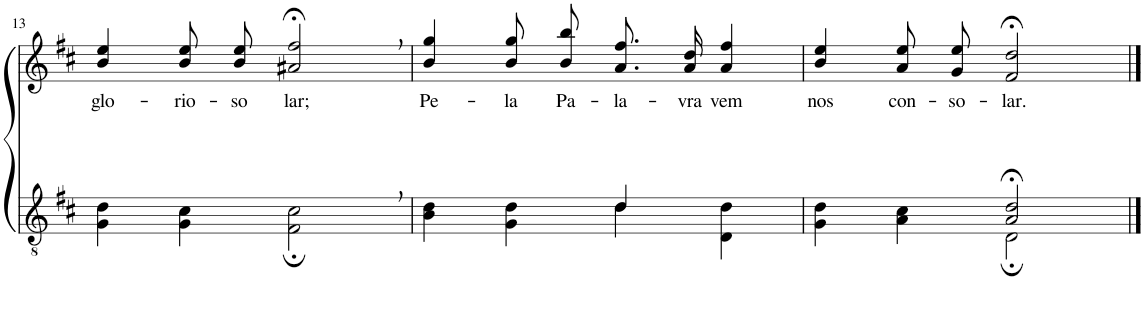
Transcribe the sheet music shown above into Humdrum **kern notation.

**kern	**kern	**text
*part2	*part1	*part1
*staff2	*staff1	*staff1
*I"Parte III e IV	*I"Parte I e II	*
!!LO:PB:g=z
*clefGv2	*clefG2	*
*Trd4c7	*Trd4c7	*
*k[f#c#]	*k[f#c#]	*
*M4/4	*M4/4	*
=13	=13	=13
!	!	!LO:LY:b
4G\ 4d\	4b/ 4ee/	glo-
!	!	!LO:LY:b
4G\ 4c#\	8b\ 8ee\L	-rio-
!	!	!LO:LY:b
.	8b\ 8ee\J	-so
!	!	!LO:LY:b
2F#\;, 2c#\;,	2a#X/;<, 2ff#/;<,	lar;
=14	=14	=14
*^	*	*
!	!	!	!LO:LY:b
2ryy	4B\ 4d\	4b/ 4gg/	Pe-
!	!	!	!LO:LY:b
.	4G\ 4d\	8b\ 8gg\L	-la
!	!	!	!LO:LY:b
.	.	8b\ 8bb\J	Pa-
!	!	!	!LO:LY:b
4d/	4d\	8.a\ 8.ff#\L	-la-
!	!	!	!LO:LY:b
.	.	16a\ 16dd\Jk	-vra
!	!	!	!LO:LY:b
4ryy	4D\ 4d\	4a/ 4ff#/	vem
=15	=15	=15	=15
!	!	!	!LO:LY:b
2ryy	4G\ 4d\	4b/ 4ee/	nos
!	!	!	!LO:LY:b
.	4A\ 4c#\	8a\ 8ee\L	con-
!	!	!	!LO:LY:b
.	.	8g\ 8ee\J	-so-
!	!	!	!LO:LY:b
2A/;< 2d/;<	2D;\	2f#/;< 2dd/;<	-lar.
*v	*v	*	*
==	==	==
*-	*-	*-
